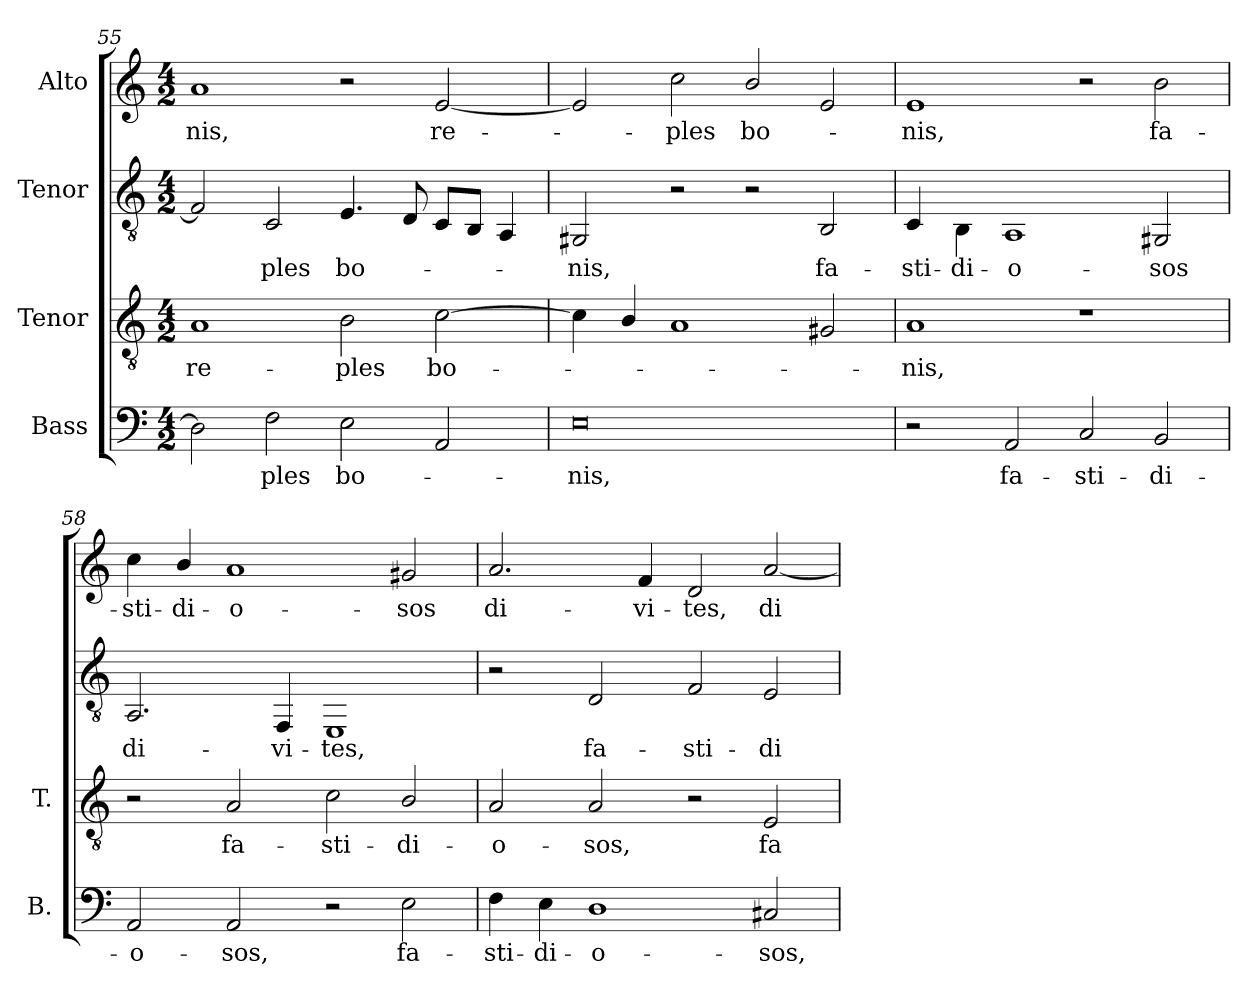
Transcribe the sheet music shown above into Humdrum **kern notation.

**kern	**text	**kern	**text	**kern	**text	**kern	**text
*part4	*part4	*part3	*part3	*part2	*part2	*part1	*part1
*staff4	*staff4	*staff3	*staff3	*staff2	*staff2	*staff1	*staff1
*I"Bass	*	*I"Tenor	*	*I"Tenor	*	*I"Alto	*
*I'B.	*	*I'T.	*	*	*	*	*
*clefF4	*	*clefGv2	*	*clefGv2	*	*clefG2	*
*	*	*ITrd7c12	*	*	*	*	*
*k[]	*	*k[]	*	*k[]	*	*k[]	*
*C:	*	*C:	*	*C:	*	*C:	*
*M4/2	*	*M4/2	*	*M4/2	*	*M4/2	*
=55	=55	=55	=55	=55	=55	=55	=55
!	!	!	!LO:LY:b:color=#000000	!	!	!	!
!	!	!	!	!	!	!	!LO:LY:b:color=#000000
2Di\]	.	1AAi	re-	2Fi/]	.	1ai	-nis,
!	!LO:LY:b:color=#000000	!	!	!	!	!	!
!	!	!	!	!	!LO:LY:b:color=#000000	!	!
2Fi\	-ples	.	.	2Ci/	-ples	.	.
!	!LO:LY:b:color=#000000	!	!	!	!	!	!
!	!	!	!LO:LY:b:color=#000000	!	!	!	!
!	!	!	!	!	!LO:LY:b:color=#000000	!	!
2Ei\	bo-	2BBi\	-ples	4.Ei/	bo-	2r	.
.	.	.	.	8Di/	.	.	.
!	!	!	!LO:LY:b:color=#000000	!	!	!	!
!	!	!	!	!	!	!	!LO:LY:b:color=#000000
2AAi/	.	[2Ci\	bo-	8Ci/L	.	[2ei/	re-
.	.	.	.	8BBi/J	.	.	.
.	.	.	.	4AAi/	.	.	.
=56	=56	=56	=56	=56	=56	=56	=56
!	!LO:LY:b:color=#000000	!	!	!	!	!	!
!	!	!	!	!	!LO:LY:b:color=#000000	!	!
0Ei	-nis,	4Ci\]	.	2GG#Xi/	-nis,	2ei/]	.
.	.	4BBi/	.	.	.	.	.
!	!	!	!	!	!	!	!LO:LY:b:color=#000000
.	.	1AAi	.	2r	.	2cci\	-ples
!	!	!	!	!	!	!	!LO:LY:b:color=#000000
.	.	.	.	2r	.	2bi/	bo-
!	!	!	!	!	!LO:LY:b:color=#000000	!	!
.	.	2GG#Xi/	.	2BBi/	fa-	2ei/	.
=57	=57	=57	=57	=57	=57	=57	=57
!	!	!	!LO:LY:b:color=#000000	!	!	!	!
!	!	!	!	!	!LO:LY:b:color=#000000	!	!
!	!	!	!	!	!	!	!LO:LY:b:color=#000000
2r	.	1AAi	-nis,	4Ci/	-sti-	1ei	-nis,
!	!	!	!	!	!LO:LY:b:color=#000000	!	!
.	.	.	.	4BBi\	-di-	.	.
!	!LO:LY:b:color=#000000	!	!	!	!	!	!
!	!	!	!	!	!LO:LY:b:color=#000000	!	!
2AAi/	fa-	.	.	1AAi	-o-	.	.
!	!LO:LY:b:color=#000000	!	!	!	!	!	!
2Ci/	-sti-	1r	.	.	.	2r	.
!	!LO:LY:b:color=#000000	!	!	!	!	!	!
!	!	!	!	!	!LO:LY:b:color=#000000	!	!
!	!	!	!	!	!	!	!LO:LY:b:color=#000000
2BBi/	-di-	.	.	2GG#Xi/	-sos	2bi\	fa-
!!LO:PB:g=z
=58	=58	=58	=58	=58	=58	=58	=58
!	!LO:LY:b:color=#000000	!	!	!	!	!	!
!	!	!	!	!	!LO:LY:b:color=#000000	!	!
!	!	!	!	!	!	!	!LO:LY:b:color=#000000
2AAi/	-o-	2r	.	2.AAi/	di-	4cci\	-sti-
!	!	!	!	!	!	!	!LO:LY:b:color=#000000
.	.	.	.	.	.	4bi/	-di-
!	!LO:LY:b:color=#000000	!	!	!	!	!	!
!	!	!	!LO:LY:b:color=#000000	!	!	!	!
!	!	!	!	!	!	!	!LO:LY:b:color=#000000
2AAi/	-sos,	2AAi/	fa-	.	.	1ai	-o-
!	!	!	!	!	!LO:LY:b:color=#000000	!	!
.	.	.	.	4FFi/	-vi-	.	.
!	!	!	!LO:LY:b:color=#000000	!	!	!	!
!	!	!	!	!	!LO:LY:b:color=#000000	!	!
2r	.	2Ci\	-sti-	1EEi	-tes,	.	.
!	!LO:LY:b:color=#000000	!	!	!	!	!	!
!	!	!	!LO:LY:b:color=#000000	!	!	!	!
!	!	!	!	!	!	!	!LO:LY:b:color=#000000
2Ei\	fa-	2BBi/	-di-	.	.	2g#Xi/	-sos
=59	=59	=59	=59	=59	=59	=59	=59
!	!LO:LY:b:color=#000000	!	!	!	!	!	!
!	!	!	!LO:LY:b:color=#000000	!	!	!	!
!	!	!	!	!	!	!	!LO:LY:b:color=#000000
4Fi\	-sti-	2AAi/	-o-	2r	.	2.ai/	di-
!	!LO:LY:b:color=#000000	!	!	!	!	!	!
4Ei\	-di-	.	.	.	.	.	.
!	!LO:LY:b:color=#000000	!	!	!	!	!	!
!	!	!	!LO:LY:b:color=#000000	!	!	!	!
!	!	!	!	!	!LO:LY:b:color=#000000	!	!
1Di	-o-	2AAi/	-sos,	2Di/	fa-	.	.
!	!	!	!	!	!	!	!LO:LY:b:color=#000000
.	.	.	.	.	.	4fi/	-vi-
!	!	!	!	!	!LO:LY:b:color=#000000	!	!
!	!	!	!	!	!	!	!LO:LY:b:color=#000000
.	.	2r	.	2Fi/	-sti-	2di/	-tes,
!	!LO:LY:b:color=#000000	!	!	!	!	!	!
!	!	!	!LO:LY:b:color=#000000	!	!	!	!
!	!	!	!	!	!LO:LY:b:color=#000000	!	!
!	!	!	!	!	!	!	!LO:LY:b:color=#000000
2C#Xi/	-sos,	2EEi/	fa-	2Ei/	-di-	[2ai/	di-
=	=	=	=	=	=	=	=
*-	*-	*-	*-	*-	*-	*-	*-
